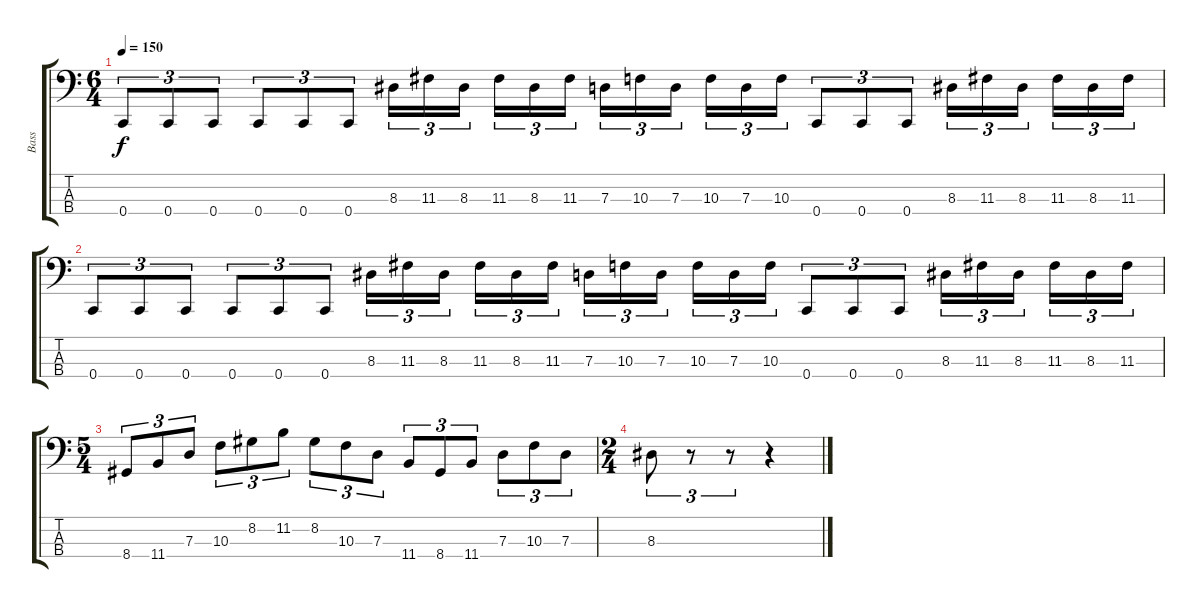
\track ("Bass" "Bass") {instrument electricbasspick}
\staff {score tabs}
\tuning (F2 C2 G1 C1) {hide}
\ts (6 4)
\tempo 150
\clef f4
\ks c
0.4.8{tu (3 2) dy f} 0.4.8{tu (3 2)} 0.4.8{tu (3 2)} 0.4.8{tu (3 2)} 0.4.8{tu (3 2)} 0.4.8{tu (3 2)} 8.3.16{tu (3 2)} 11.3.16{tu (3 2)} 8.3.16{tu (3 2) beam splitsecondary} 11.3.16{tu (3 2)} 8.3.16{tu (3 2)} 11.3.16{tu (3 2)} 7.3.16{tu (3 2)} 10.3.16{tu (3 2)} 7.3.16{tu (3 2) beam splitsecondary} 10.3.16{tu (3 2)} 7.3.16{tu (3 2)} 10.3.16{tu (3 2)} 0.4.8{tu (3 2)} 0.4.8{tu (3 2)} 0.4.8{tu (3 2)} 8.3.16{tu (3 2)} 11.3.16{tu (3 2)} 8.3.16{tu (3 2) beam splitsecondary} 11.3.16{tu (3 2)} 8.3.16{tu (3 2)} 11.3.16{tu (3 2)} |
0.4.8{tu (3 2)} 0.4.8{tu (3 2)} 0.4.8{tu (3 2)} 0.4.8{tu (3 2)} 0.4.8{tu (3 2)} 0.4.8{tu (3 2)} 8.3.16{tu (3 2)} 11.3.16{tu (3 2)} 8.3.16{tu (3 2) beam splitsecondary} 11.3.16{tu (3 2)} 8.3.16{tu (3 2)} 11.3.16{tu (3 2)} 7.3.16{tu (3 2)} 10.3.16{tu (3 2)} 7.3.16{tu (3 2) beam splitsecondary} 10.3.16{tu (3 2)} 7.3.16{tu (3 2)} 10.3.16{tu (3 2)} 0.4.8{tu (3 2)} 0.4.8{tu (3 2)} 0.4.8{tu (3 2)} 8.3.16{tu (3 2)} 11.3.16{tu (3 2)} 8.3.16{tu (3 2) beam splitsecondary} 11.3.16{tu (3 2)} 8.3.16{tu (3 2)} 11.3.16{tu (3 2)} |
\ts (5 4)
8.4.8{tu (3 2)} 11.4.8{tu (3 2)} 7.3.8{tu (3 2)} 10.3.8{tu (3 2)} 8.2.8{tu (3 2)} 11.2.8{tu (3 2)} 8.2.8{tu (3 2)} 10.3.8{tu (3 2)} 7.3.8{tu (3 2)} 11.4.8{tu (3 2)} 8.4.8{tu (3 2)} 11.4.8{tu (3 2)} 7.3.8{tu (3 2)} 10.3.8{tu (3 2)} 7.3.8{tu (3 2)} |
\ts (2 4)
8.3.8{tu (3 2)} r.8{tu (3 2)} r.8{tu (3 2)} r.4
